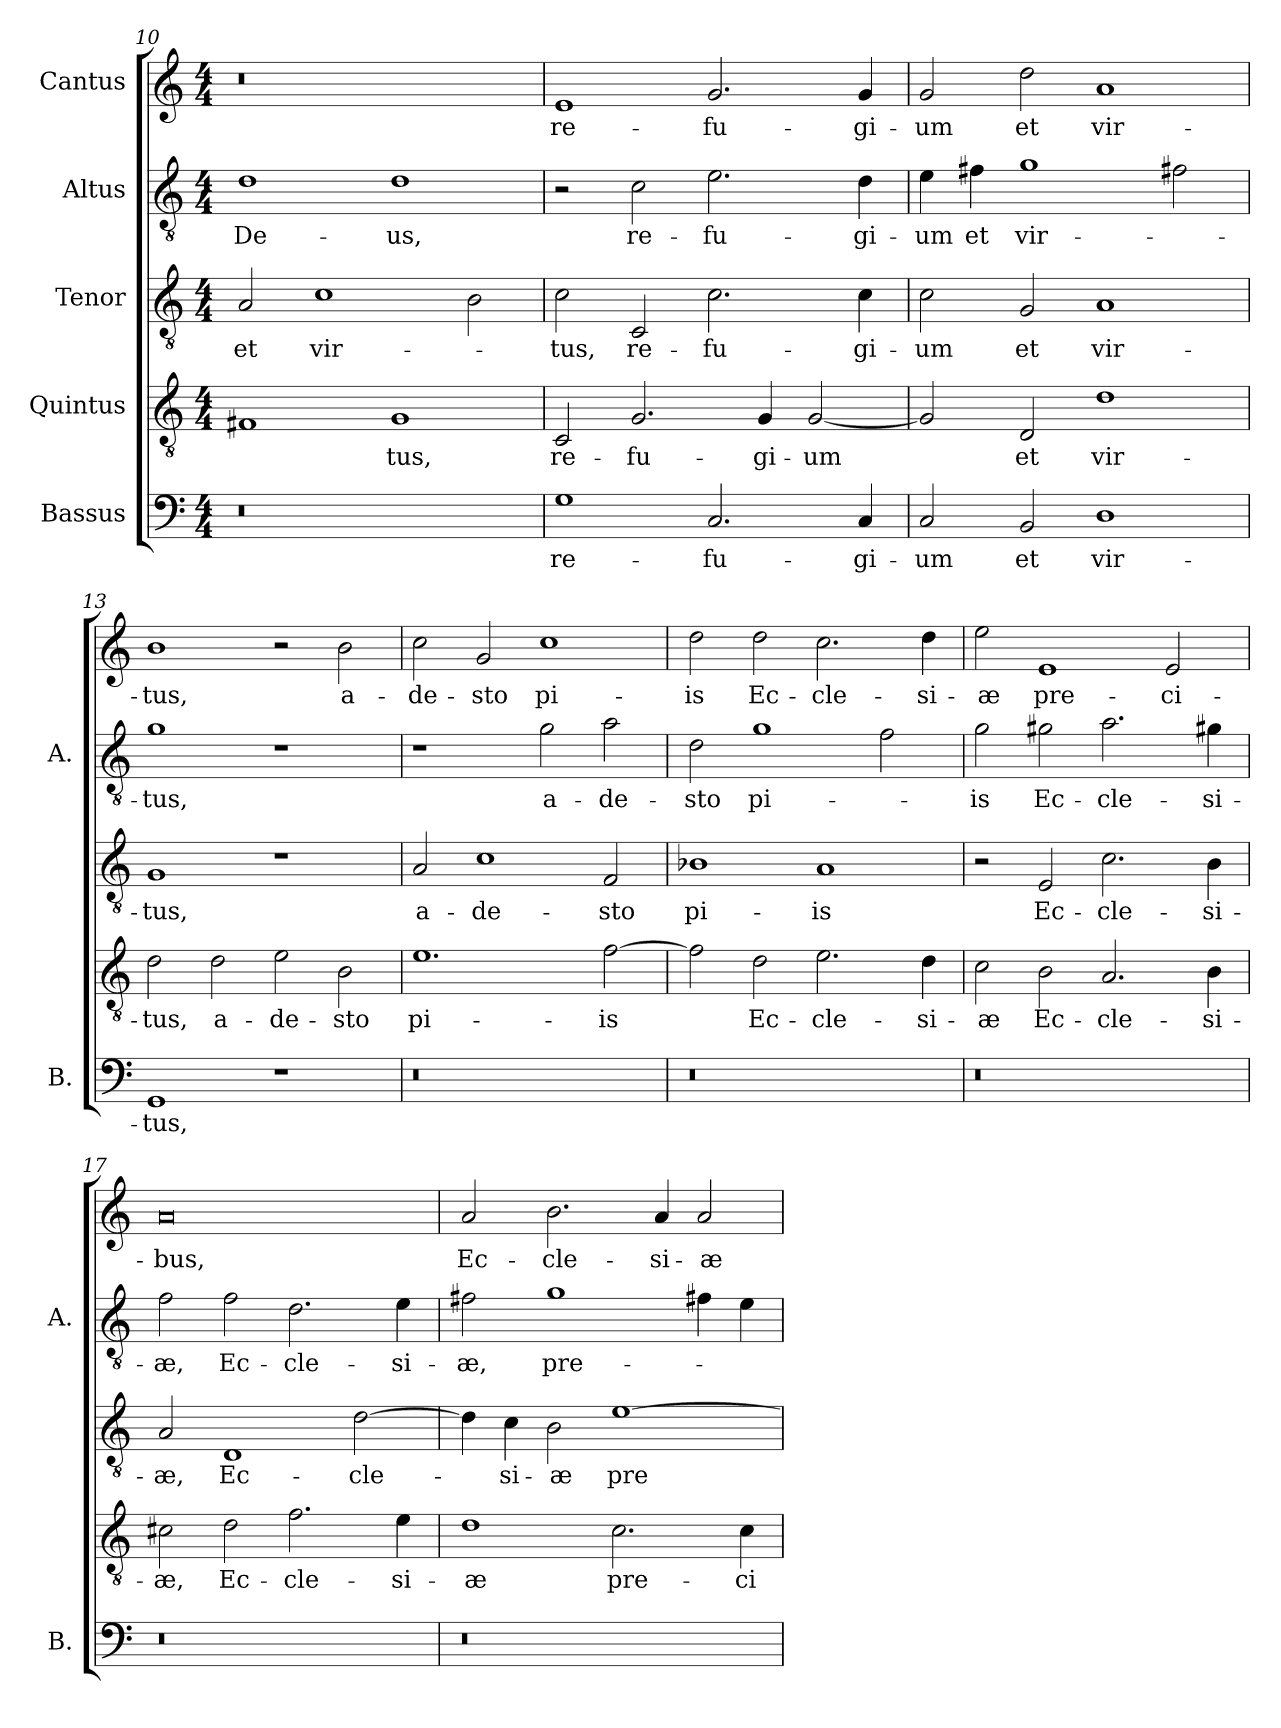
**kern	**text	**kern	**text	**kern	**text	**kern	**text	**kern	**text
*part5	*part5	*part4	*part4	*part3	*part3	*part2	*part2	*part1	*part1
*staff5	*staff5	*staff4	*staff4	*staff3	*staff3	*staff2	*staff2	*staff1	*staff1
*I"Bassus	*	*I"Quintus	*	*I"Tenor	*	*I"Altus	*	*I"Cantus	*
*I'B.	*	*	*	*	*	*I'A.	*	*	*
*clefF4	*	*clefGv2	*	*clefGv2	*	*clefGv2	*	*clefG2	*
*k[]	*	*k[]	*	*k[]	*	*k[]	*	*k[]	*
*C:	*	*C:	*	*C:	*	*C:	*	*C:	*
*M4/4	*	*M4/4	*	*M4/4	*	*M4/4	*	*M4/4	*
=10	=10	=10	=10	=10	=10	=10	=10	=10	=10
!LO:N:vis=0	!	!	!	!	!	!	!	!LO:N:vis=0	!
1r	.	1F#X/	.	2A/	et	1d\	De-	1r	.
.	.	.	.	1c\	vir-	.	.	.	.
1ryy	.	1G/	-tus,	.	.	1d\	-us,	1ryy	.
.	.	.	.	2B\	.	.	.	.	.
=11	=11	=11	=11	=11	=11	=11	=11	=11	=11
1G\	re-	2C/	re-	2c\	-tus,	2r	.	1e/	re-
.	.	2.G/	-fu-	2C/	re-	2c\	re-	.	.
2.C/	-fu-	.	.	2.c\	-fu-	2.e\	-fu-	2.g/	-fu-
.	.	4G/	-gi-	.	.	.	.	.	.
.	.	[2G/	-um	.	.	.	.	.	.
4C/	-gi-	.	.	4c\	-gi-	4d\	-gi-	4g/	-gi-
=12	=12	=12	=12	=12	=12	=12	=12	=12	=12
2C/	-um	2G/]	.	2c\	-um	4e\	-um	2g/	-um
.	.	.	.	.	.	4f#X\	et	.	.
2BB/	et	2D/	et	2G/	et	1g\	vir-	2dd\	et
1D\	vir-	1d\	vir-	1A/	vir-	.	.	1a/	vir-
.	.	.	.	.	.	2f#X\	.	.	.
=13	=13	=13	=13	=13	=13	=13	=13	=13	=13
1GG/	-tus,	2d\	-tus,	1G/	-tus,	1g\	-tus,	1b\	-tus,
.	.	2d\	a-	.	.	.	.	.	.
1r	.	2e\	-de-	1r	.	1r	.	2r	.
.	.	2B\	-sto	.	.	.	.	2b\	a-
=14	=14	=14	=14	=14	=14	=14	=14	=14	=14
!LO:N:vis=0	!	!	!	!	!	!	!	!	!
1r	.	1.e\	pi-	2A/	a-	1r	.	2cc\	-de-
.	.	.	.	1c\	-de-	.	.	2g/	-sto
1ryy	.	.	.	.	.	2g\	a-	1cc\	pi-
.	.	[2f\	-is	2F/	-sto	2a\	-de-	.	.
=15	=15	=15	=15	=15	=15	=15	=15	=15	=15
!LO:N:vis=0	!	!	!	!	!	!	!	!	!
1r	.	2f\]	.	1B-X\	pi-	2d\	-sto	2dd\	-is
.	.	2d\	Ec-	.	.	1g\	pi-	2dd\	Ec-
1ryy	.	2.e\	-cle-	1A/	-is	.	.	2.cc\	-cle-
.	.	.	.	.	.	2f\	.	.	.
.	.	4d\	-si-	.	.	.	.	4dd\	-si-
=16	=16	=16	=16	=16	=16	=16	=16	=16	=16
!LO:N:vis=0	!	!	!	!	!	!	!	!	!
1r	.	2c\	-æ	2r	.	2g\	-is	2ee\	-æ
.	.	2B\	Ec-	2E/	Ec-	2g#X\	Ec-	1e/	pre-
1ryy	.	2.A/	-cle-	2.c\	-cle-	2.a\	-cle-	.	.
.	.	.	.	.	.	.	.	2e/	-ci-
.	.	4B\	-si-	4B\	-si-	4g#X\	-si-	.	.
=17	=17	=17	=17	=17	=17	=17	=17	=17	=17
!LO:N:vis=0	!	!	!	!	!	!	!	!	!
1r	.	2c#X\	-æ,	2A/	-æ,	2f\	-æ,	0a/	-bus,
.	.	2d\	Ec-	1D/	Ec-	2f\	Ec-	.	.
1ryy	.	2.f\	-cle-	.	.	2.d\	-cle-	.	.
.	.	.	.	[2d\	-cle-	.	.	.	.
.	.	4e\	-si-	.	.	4e\	-si-	.	.
=18	=18	=18	=18	=18	=18	=18	=18	=18	=18
!LO:N:vis=0	!	!	!	!	!	!	!	!	!
1r	.	1d\	-æ	4d\]	.	2f#X\	-æ,	2a/	Ec-
.	.	.	.	4c\	-si-	.	.	.	.
.	.	.	.	2B\	-æ	1g\	pre-	2.b\	-cle-
1ryy	.	2.c\	pre-	[1e\	pre-	.	.	.	.
.	.	.	.	.	.	.	.	4a/	-si-
.	.	.	.	.	.	4f#X\	.	2a/	-æ
.	.	4c\	-ci-	.	.	4e\	.	.	.
=	=	=	=	=	=	=	=	=	=
*-	*-	*-	*-	*-	*-	*-	*-	*-	*-
